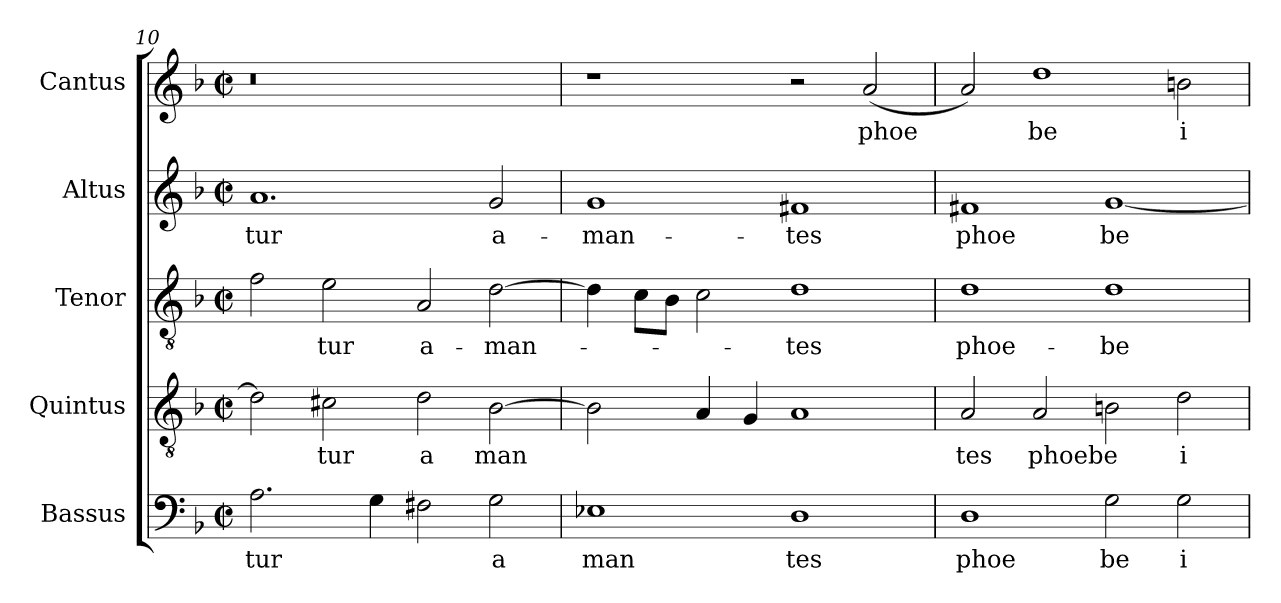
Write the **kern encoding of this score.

**kern	**text	**kern	**text	**kern	**text	**kern	**text	**kern	**text
*part5	*part5	*part4	*part4	*part3	*part3	*part2	*part2	*part1	*part1
*staff5	*staff5	*staff4	*staff4	*staff3	*staff3	*staff2	*staff2	*staff1	*staff1
*I"Bassus	*	*I"Quintus	*	*I"Tenor	*	*I"Altus	*	*I"Cantus	*
*clefF4	*	*clefGv2	*	*clefGv2	*	*clefG2	*	*clefG2	*
*k[b-]	*	*k[b-]	*	*k[b-]	*	*k[b-]	*	*k[b-]	*
*F:	*	*F:	*	*F:	*	*F:	*	*F:	*
*M2/2	*	*M2/2	*	*M2/2	*	*M2/2	*	*M2/2	*
*met(c|)	*	*met(c|)	*	*met(c|)	*	*met(c|)	*	*met(c|)	*
=10	=10	=10	=10	=10	=10	=10	=10	=10	=10
!	!LO:LY:b	!	!	!	!	!	!LO:LY:b:cj	!	!
2.A\	tur	2d\]	.	2f\	.	1.a	-tur	0r	.
!	!	!	!LO:LY:b:cj	!	!LO:LY:b:cj	!	!	!	!
.	.	2c#X\	tur	2e\	-tur	.	.	.	.
4G\	.	.	.	.	.	.	.	.	.
!	!	!	!LO:LY:b:cj	!	!LO:LY:b:cj	!	!	!	!
2F#X\	.	2d\	a	2A/	a-	.	.	.	.
!	!LO:LY:b:cj	!	!LO:LY:b	!	!LO:LY:b	!	!LO:LY:b:cj	!	!
2G\	a	[>2B-\	man	[>2d\	-man-	2g/	a-	.	.
=11	=11	=11	=11	=11	=11	=11	=11	=11	=11
!	!LO:LY:b:cj	!	!	!	!	!	!LO:LY:b:cj	!	!
1E-X	man	2B-\]	.	4d\]	.	1g	-man-	1r	.
.	.	.	.	8c\L	.	.	.	.	.
.	.	.	.	8B-\J	.	.	.	.	.
.	.	4A/	.	2c\	.	.	.	.	.
.	.	4G/	.	.	.	.	.	.	.
!	!LO:LY:b:cj	!	!	!	!LO:LY:b:cj	!	!LO:LY:b:cj	!	!
1D	tes	1A	.	1d	-tes	1f#X	-tes	2r	.
!	!	!	!	!	!	!	!	!	!LO:LY:b
.	.	.	.	.	.	.	.	(>2a/	phoe
!!LO:LB:g=z
=12	=12	=12	=12	=12	=12	=12	=12	=12	=12
!	!LO:LY:b:cj	!	!LO:LY:b:cj	!	!LO:LY:b:cj	!	!LO:LY:b:cj	!	!
1D	phoe	2A/	tes	1d	phoe-	1f#X	phoe	2a/)	.
!	!	!	!LO:LY:b:cj	!	!	!	!	!	!LO:LY:b:cj
.	.	2A/	phoebe	.	.	.	.	1dd	be
!	!LO:LY:b:cj	!	!	!	!LO:LY:b:cj	!	!LO:LY:b:cj	!	!
2G\	be	2Bn\	.	1d	-be-	[<1g	be	.	.
!	!LO:LY:b:cj	!	!LO:LY:b:cj	!	!	!	!	!	!LO:LY:b:cj
2G\	i	2d\	i	.	.	.	.	2bn\	i
=	=	=	=	=	=	=	=	=	=
*-	*-	*-	*-	*-	*-	*-	*-	*-	*-
